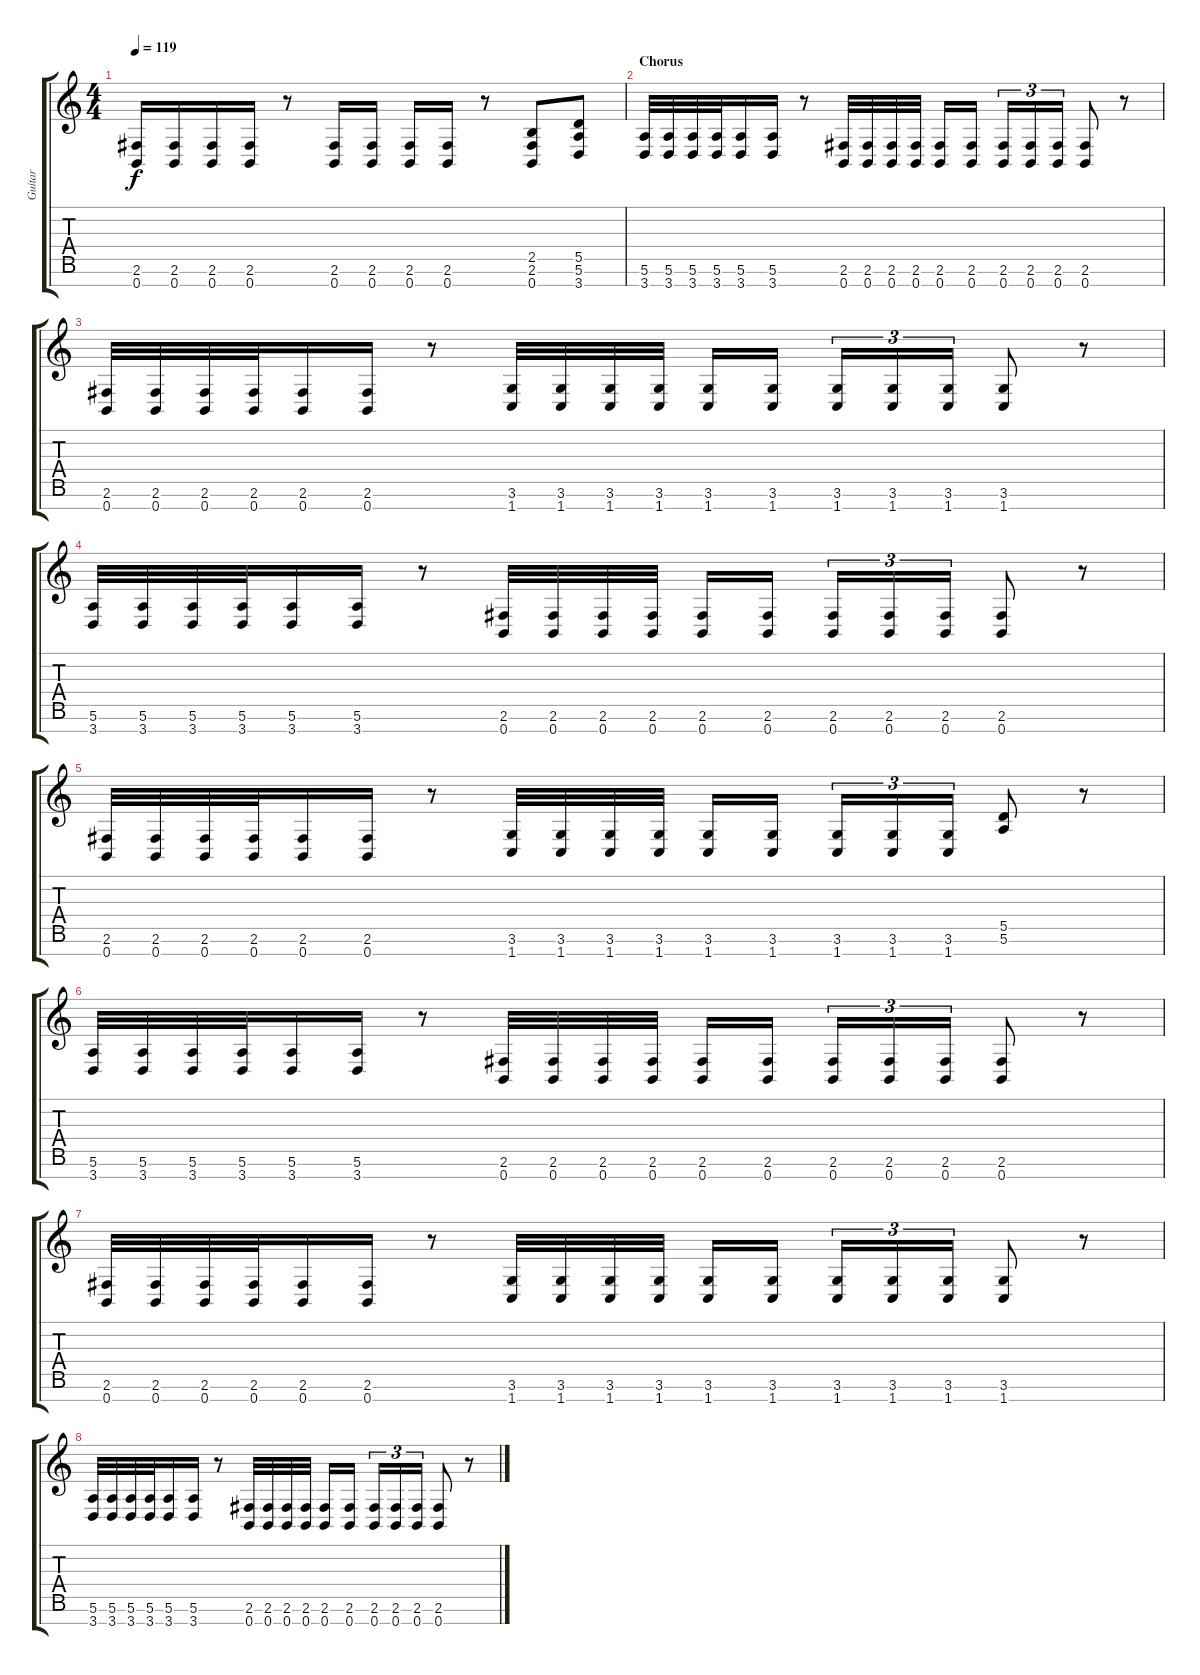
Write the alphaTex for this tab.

\track ("Guitar" "Guitar") {instrument distortionguitar}
\staff {score tabs}
\tuning (E4 B3 G3 D3 A2 E2 B1) {hide}
\ts (4 4)
\tempo 119
\clef g2
\ks c
(2.6 0.7).16{dy f} (2.6 0.7).16 (2.6 0.7).16 (2.6 0.7).16 r.8 (2.6 0.7).16 (2.6 0.7).16 (2.6 0.7).16 (2.6 0.7).16 r.8 (2.5 2.6 0.7).8 (5.5 5.6 3.7).8 |
\section ("" "Chorus")
(5.6 3.7).32 (5.6 3.7).32 (5.6 3.7).32 (5.6 3.7).32 (5.6 3.7).16 (5.6 3.7).16 r.8 (2.6 0.7).32 (2.6 0.7).32 (2.6 0.7).32 (2.6 0.7).32 (2.6 0.7).16 (2.6 0.7).16 (2.6 0.7).16{tu (3 2)} (2.6 0.7).16{tu (3 2)} (2.6 0.7).16{tu (3 2)} (2.6 0.7).8 r.8 |
(2.6 0.7).32 (2.6 0.7).32 (2.6 0.7).32 (2.6 0.7).32 (2.6 0.7).16 (2.6 0.7).16 r.8 (3.6 1.7).32 (3.6 1.7).32 (3.6 1.7).32 (3.6 1.7).32 (3.6 1.7).16 (3.6 1.7).16 (3.6 1.7).16{tu (3 2)} (3.6 1.7).16{tu (3 2)} (3.6 1.7).16{tu (3 2)} (3.6 1.7).8 r.8 |
(5.6 3.7).32 (5.6 3.7).32 (5.6 3.7).32 (5.6 3.7).32 (5.6 3.7).16 (5.6 3.7).16 r.8 (2.6 0.7).32 (2.6 0.7).32 (2.6 0.7).32 (2.6 0.7).32 (2.6 0.7).16 (2.6 0.7).16 (2.6 0.7).16{tu (3 2)} (2.6 0.7).16{tu (3 2)} (2.6 0.7).16{tu (3 2)} (2.6 0.7).8 r.8 |
(2.6 0.7).32 (2.6 0.7).32 (2.6 0.7).32 (2.6 0.7).32 (2.6 0.7).16 (2.6 0.7).16 r.8 (3.6 1.7).32 (3.6 1.7).32 (3.6 1.7).32 (3.6 1.7).32 (3.6 1.7).16 (3.6 1.7).16 (3.6 1.7).16{tu (3 2)} (3.6 1.7).16{tu (3 2)} (3.6 1.7).16{tu (3 2)} (5.5 5.6).8 r.8 |
(5.6 3.7).32 (5.6 3.7).32 (5.6 3.7).32 (5.6 3.7).32 (5.6 3.7).16 (5.6 3.7).16 r.8 (2.6 0.7).32 (2.6 0.7).32 (2.6 0.7).32 (2.6 0.7).32 (2.6 0.7).16 (2.6 0.7).16 (2.6 0.7).16{tu (3 2)} (2.6 0.7).16{tu (3 2)} (2.6 0.7).16{tu (3 2)} (2.6 0.7).8 r.8 |
(2.6 0.7).32 (2.6 0.7).32 (2.6 0.7).32 (2.6 0.7).32 (2.6 0.7).16 (2.6 0.7).16 r.8 (3.6 1.7).32 (3.6 1.7).32 (3.6 1.7).32 (3.6 1.7).32 (3.6 1.7).16 (3.6 1.7).16 (3.6 1.7).16{tu (3 2)} (3.6 1.7).16{tu (3 2)} (3.6 1.7).16{tu (3 2)} (3.6 1.7).8 r.8 |
(5.6 3.7).32 (5.6 3.7).32 (5.6 3.7).32 (5.6 3.7).32 (5.6 3.7).16 (5.6 3.7).16 r.8 (2.6 0.7).32 (2.6 0.7).32 (2.6 0.7).32 (2.6 0.7).32 (2.6 0.7).16 (2.6 0.7).16 (2.6 0.7).16{tu (3 2)} (2.6 0.7).16{tu (3 2)} (2.6 0.7).16{tu (3 2)} (2.6 0.7).8 r.8
